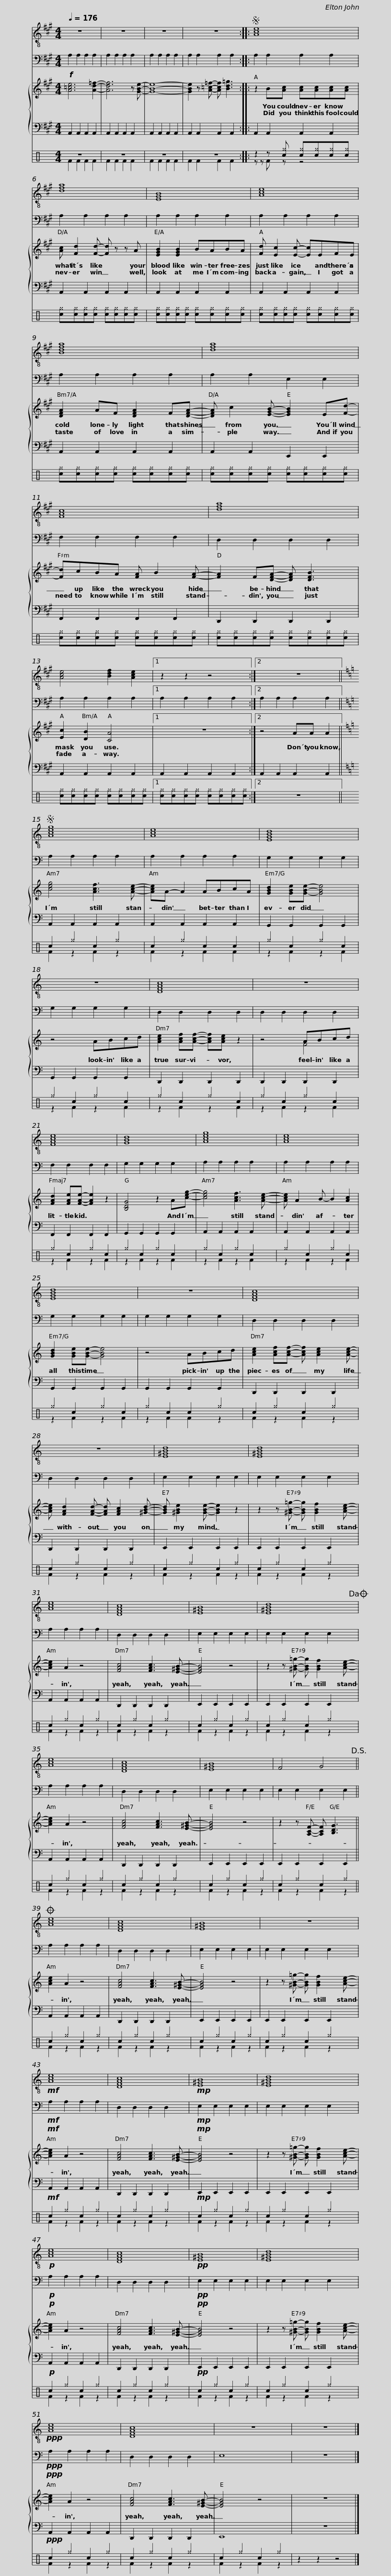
X:1
%%score 1 2 { ( 3 5 ) | 4 } ( 6 7 )
L:1/8
Q:1/4=176
M:4/4
I:linebreak $
K:A
V:1 treble-8
V:2 bass transpose=-12
V:3 treble
V:5 treble
V:4 bass
V:6 perc
K:none
V:7 perc
K:none
V:1
 z8 | z8 | z8 |$ z8 ::S [Ace]8 | %5
 [dfa]8 |$ [EGB]8 | [Ace]8 | [Bdfa]8 |$ [dfa]8 | %10
 [FAc]8 |$ [dfa]8 | [Ace]4 [Bdf]2 [Ace]2 |1 z2 z2 z4 :|2 z8 ||$ %15
[K:C]S [Aceg]8 | [Ace]8 |$ [EGBd]8 | z8 | [DFAc]8 |$ %20
 z8 | [FAce]8 | [GBd]8 |$ [Aceg]8 | [Ace]8 | %25
 [EGBd]8 |$ z8 | [DFAc]8 | z8 |$ [E^GBd]8 | %30
 [E^GBd]8 | [Ace]8 |$ [DFAc]8 | [E^GB]8 | [E^GBd]8!dacoda! |$ %35
 [Ace]8 | [DFAc]8 | [E^GB]8 | F4 G4!D.S.! ||$[K:C]O [Ace]8 | %40
 [DFAc]8 | [E^GB]8 | z8 |$!mf! [Ace]8 | [DFAc]8 | %45
!mp! [E^GB]8 | [E^GBd]8 |$!p! [Ace]8 | [DFAc]8 |!pp! [E^GB]8 | %50
 [E^GBd]8 |$!ppp! [Ace]8 | [DFAc]8 | z8 | z8 |] %55
V:2
 A,2 A,2 A,2 A,2 | A,2 A,2 A,2 A,2 | A,2 A,2 A,2 A,2 |$ A,2 A,2 A,2 A,2 :: A,2 A,2 A,2 A,2 | %5
 A,2 A,2 A,2 A,2 |$ A,2 A,2 A,2 A,2 | A,2 A,2 A,2 A,2 | A,2 A,2 A,2 A,2 |$ A,2 A,2 E,2 E,2 | %10
 F,2 F,2 F,2 F,2 |$ D,2 D,2 D,2 D,2 | A,2 A,2 A,2 A,2 |1 A,2 A,2 A,2 A,2 :|2 A,2 A,2 A,2 A,2 ||$ %15
[K:C] A,2 A,2 A,2 A,2 | A,2 A,2 A,2 A,2 |$ G,2 G,2 G,2 G,2 | G,2 G,2 G,2 G,2 | D,2 D,2 D,2 D,2 |$ %20
 D,2 D,2 D,2 D,2 | F,2 F,2 F,2 F,2 | G,2 G,2 G,2 G,2 |$ A,2 A,2 A,2 A,2 | A,2 A,2 A,2 A,2 | %25
 G,2 G,2 G,2 G,2 |$ G,2 G,2 G,2 G,2 | D,2 D,2 D,2 D,2 | D,2 D,2 D,2 D,2 |$ E,2 E,2 E,2 E,2 | %30
 E,2 E,2 E,2 E,2 | A,2 A,2 A,2 A,2 |$ D,2 D,2 D,2 D,2 | E,2 E,2 E,2 E,2 | E,2 E,2 E,2 E,2 |$ %35
 A,2 A,2 A,2 A,2 | D,2 D,2 D,2 D,2 | E,2 E,2 E,2 E,2 | E,2 E,2 E,2 E,2 ||$[K:C] A,2 A,2 A,2 A,2 | %40
 D,2 D,2 D,2 D,2 | E,2 E,2 E,2 E,2 | E,2 E,2 E,2 E,2 |$!mf! A,2 A,2 A,2 A,2 | D,2 D,2 D,2 D,2 | %45
!mp! E,2 E,2 E,2 E,2 | E,2 E,2 E,2 E,2 |$!p! A,2 A,2 A,2 A,2 | D,2 D,2 D,2 D,2 |!pp! E,2 E,2 E,2 E,2 | %50
 E,2 E,2 E,2 E,2 |$!ppp! A,2 A,2 A,2 A,2 | D,2 D,2 D,2 D,2 | E,8 | z8 |] %55
V:3
!f! [A=ce]6 [Ad=f]2- | [Adf]6 z [GBe]- | [GBe]8- |$ [GBe]2 z [A=c=f]- [Acf] [Bd=g]3 :: z2 B[Ac] [Ac][Ac][Ac][Ac] | %5
 [Ac] [Fd]2 [Fd]- [Fd] z z A |$ [EGB]2 [EGB]2 BABA | [Fd] [Ec]2 [Ec]- [Ec]EFE | [DFA]2 AF [DFA]2 F[DFA]- |$ [DFA] c2 [EGB]- [EGB]2 E[Fd]- | %10
 [Fd]cBA [FA] B2 [FA]- |$ [FA]2 F[DFA]- [DFA] [DFB]3 | [Ec]2 [DB]2 [CA]4 |1 z8 :|2 z4 AA A2 ||$ %15
[K:C] [ceg]4 [Acf]3 [Ace]- | [Ace]A- A2 ABcA |$ [GBd]2 [GBe][GBe]- [GBe]4 | z4 ABcd | [Ace]2 [Acf][Acf]- [Acf][Ace] z2 |$ %20
 z4 ABcd | [FAd]2 [FAe][FAe]- [FAe]2 z2 | [B,DG]4 z2 A[ceg]- |$ [ceg]4 [Acf]3 [Ace]- | [Ace] A2 B- B2 [Ac]2 | %25
 [GBd]2 [GBe][GBe]- [GBe]4 |$ z4 ABcd | [Ace]2 [Acf][Acf]- [Acf] [Ace]2 [Ace]- | [Ace] [FAd]2 [FAd]- [FAd] [FAc]2 [^GBd]- |$ [GBd] [^GBe]2 [GBe]- [GBe]2 z2 | %30
 z2 z [^GB=g]- [GBg] [GBf]2 [Ace]- | [Ace]2 A2 z4 |$ [FAc]4 [FAc]3 [E^GB]- | [EGB]4 z4 | z2 z [^GB=g]- [GBg] [GBf]2 [Ace]- |$ %35
 [Ace]2 A2 z4 | [FAc]4 [FAc]3 [E^GB]- | [EGB]4 z4 | z2 z [A,CF]- [A,CF] [B,DG]3 ||$[K:C] [Ace]2 A2 z4 | %40
 [FAc]4 [FAc]3 [E^GB]- | [EGB]4 z4 | z2 z [^GB=g]- [GBg] [GBf]2 [Ace]- |$!mf! [Ace]2 A2 z4 | [FAc]4 [FAc]3 [E^GB]- | %45
!mp! [EGB]4 z4 | z2 z [^GB=g]- [GBg] [GBf]2 [Ace]- |$!p! [Ace]2 A2 z4 | [FAc]4 [FAc]3 [E^GB]- |!pp! [EGB]4 z4 | %50
 z2 z [^GB=g]- [GBg] [GBf]2 [Ace]- |$!ppp! [Ace]2 A2 z4 | [FAc]4 [FAc]3 [E^GB]- | [EGB]4 z4 | z8 |] %55
V:4
 A,,2 A,,2 A,,2 A,,2 | A,,2 A,,2 A,,2 A,,2 | A,,2 A,,2 A,,2 A,,2 |$ A,,2 A,,2 A,,2 A,,2 :: A,,2 A,,2 A,,2 A,,2 | %5
 A,,2 A,,2 A,,2 A,,2 |$ A,,2 A,,2 A,,2 A,,2 | A,,2 A,,2 A,,2 A,,2 | A,,2 A,,2 A,,2 A,,2 |$ A,,2 A,,2 E,,2 E,,2 | %10
 F,,2 F,,2 F,,2 F,,2 |$ D,,2 D,,2 D,,2 D,,2 | A,,2 A,,2 A,,2 A,,2 |1 A,,2 A,,2 A,,2 A,,2 :|2 A,,2 A,,2 A,,2 A,,2 ||$ %15
[K:C] A,,2 A,,2 A,,2 A,,2 | A,,2 A,,2 A,,2 A,,2 |$ G,,2 G,,2 G,,2 G,,2 | G,,2 G,,2 G,,2 G,,2 | D,,2 D,,2 D,,2 D,,2 |$ %20
 D,,2 D,,2 D,,2 D,,2 | F,,2 F,,2 F,,2 F,,2 | G,,2 G,,2 G,,2 G,,2 |$ A,,2 A,,2 A,,2 A,,2 | A,,2 A,,2 A,,2 A,,2 | %25
 G,,2 G,,2 G,,2 G,,2 |$ G,,2 G,,2 G,,2 G,,2 | D,,2 D,,2 D,,2 D,,2 | D,,2 D,,2 D,,2 D,,2 |$ E,,2 E,,2 E,,2 E,,2 | %30
 E,,2 E,,2 E,,2 E,,2 | A,,2 A,,2 A,,2 A,,2 |$ D,,2 D,,2 D,,2 D,,2 | E,,2 E,,2 E,,2 E,,2 | E,,2 E,,2 E,,2 E,,2 |$ %35
 A,,2 A,,2 A,,2 A,,2 | D,,2 D,,2 D,,2 D,,2 | E,,2 E,,2 E,,2 E,,2 | E,,2 E,,2 E,,2 E,,2 ||$[K:C] A,,2 A,,2 A,,2 A,,2 | %40
 D,,2 D,,2 D,,2 D,,2 | E,,2 E,,2 E,,2 E,,2 | E,,2 E,,2 E,,2 E,,2 |$ A,,2 A,,2 A,,2 A,,2 | D,,2 D,,2 D,,2 D,,2 | %45
 E,,2 E,,2 E,,2 E,,2 | E,,2 E,,2 E,,2 E,,2 |$ A,,2 A,,2 A,,2 A,,2 | D,,2 D,,2 D,,2 D,,2 | E,,2 E,,2 E,,2 E,,2 | %50
 E,,2 E,,2 E,,2 E,,2 |$ A,,2 A,,2 A,,2 A,,2 | D,,2 D,,2 D,,2 D,,2 | E,,8 | z8 |] %55
V:5
 x8 | x8 | x8 |$ x8 :: x8 | %5
 x8 |$ x8 | x8 | x8 |$ x8 | %10
 x8 |$ x8 | x8 |1 x8 :|2 x8 ||$ %15
[K:C] x8 | x8 |$ x8 | x8 | x8 |$ %20
 z4 F4 | x8 | x8 |$ x8 | x8 | %25
 x8 |$ x8 | x8 | x8 |$ x8 | %30
 x8 | x8 |$ x8 | x8 | x8 |$ %35
 x8 | x8 | x8 | x8 ||$[K:C] x8 | %40
 x8 | x8 | x8 |$ x8 | x8 | %45
 x8 | x8 |$ x8 | x8 | x8 | %50
 x8 |$ x8 | x8 | x8 | x8 |] %55
V:6
[K:C] z8 | z8 | z8 |$ z8 :: z2 z [c^g] [c^g][c^g][c^g][c^g] | %5
 [c^g][c^g][c^g][c^g] [c^g][c^g][c^g][c^g] |$ [c^g][c^g][c^g][c^g] [c^g][c^g][c^g][c^g] | [c^g][c^g][c^g][c^g] [c^g][c^g][c^g][c^g] | [c^g][c^g][c^g][c^g] [c^g][c^g][c^g][c^g] |$ [c^g][c^g][c^g][c^g] [c^g][c^g][c^g][c^g] | %10
 [c^g][c^g][c^g][c^g] [c^g][c^g][c^g][c^g] |$ [c^g][c^g][c^g][c^g] [c^g][c^g][c^g][c^g] | [c^g][c^g][c^g][c^g] [c^g][c^g][c^g][c^g] |1 [c^g][c^g][c^g][c^g] [c^g][c^g][c^g][c^g] :|2 z8 ||$ %15
 c2 ^g2 c2 ^g2 | c2 ^g2 c2 c2 |$ ^g2 c2 ^g2 c2 | ^g2 c2 ^g2 c2 | ^g2 c2 ^g2 c2 |$ %20
 ^g2 c2 ^g2 c2 | ^g2 c2 ^g2 c2 | ^g2 c2 ^g2 c2 |$ ^g2 c2 ^g2 c2 | ^g2 c2 ^g2 c2 | %25
 ^g2 c2 ^g2 c2 |$ ^g2 c2 c2 ^g2 | c2 ^g2 c2 ^g2 | c2 ^g2 c2 ^g2 |$ c2 ^g2 c2 ^g2 | %30
 c2 ^g2 c2 ^g2 | c2 ^g2 c2 ^g2 |$ c2 ^g2 c2 ^g2 | c2 ^g2 c2 ^g2 | c2 ^g2 c2 ^g2 |$ %35
 c2 ^g2 c2 ^g2 | c2 ^g2 c2 ^g2 | c2 ^g2 c2 ^g2 | c2 ^g2 c2 ^g2 ||$ c2 ^g2 c2 ^g2 | %40
 c2 ^g2 c2 ^g2 | c2 ^g2 c2 ^g2 | c2 ^g2 c2 ^g2 |$!mf! c2 ^g2 c2 ^g2 | c2 ^g2 c2 ^g2 | %45
!mp! c2 ^g2 c2 ^g2 | c2 ^g2 c2 ^g2 |$!p! c2 ^g2 c2 ^g2 | c2 ^g2 c2 ^g2 |!pp! c2 ^g2 c2 ^g2 | %50
 c2 ^g2 c2 ^g2 |$!ppp! c2 ^g2 c2 ^g2 | c2 ^g2 c2 ^g2 | c2 ^g2 c2 ^g2 | z2 z2 z4 |] %55
V:7
[K:C] F2 F2 F2 F2 | F2 F2 F2 F2 | F2 F2 F2 F2 |$ F2 F2 F2 F2 :: z z F z z4 | %5
 x8 |$ x8 | x8 | x8 |$ x8 | %10
 x8 |$ x8 | x8 |1 x8 :|2 x8 ||$ %15
 F2 z2 F2 z2 | F2 z2 F2 F2 |$ z2 F2 z2 F2 | z2 F2 z2 F2 | z2 F2 z2 F2 |$ %20
 z2 F2 z2 F2 | z2 F2 z2 F2 | z2 F2 z2 F2 |$ z2 F2 z2 F2 | z2 F2 z2 F2 | %25
 z2 F2 z2 F2 |$ z2 F2 F2 z2 | F2 z2 F2 z2 | F2 z2 F2 z2 |$ F2 z2 F2 z2 | %30
 F2 z2 F2 z2 | F2 z2 F2 z2 |$ F2 z2 F2 z2 | F2 z2 F2 z2 | F2 z2 F2 z2 |$ %35
 F2 z2 F2 z2 | F2 z2 F2 z2 | F2 z2 F2 z2 | F2 z2 F2 z2 ||$ F2 z2 F2 z2 | %40
 F2 z2 F2 z2 | F2 z2 F2 z2 | F2 z2 F2 z2 |$ F2 z2 F2 z2 | F2 z2 F2 z2 | %45
 F2 z2 F2 z2 | F2 z2 F2 z2 |$ F2 z2 F2 z2 | F2 z2 F2 z2 | F2 z2 F2 z2 | %50
 F2 z2 F2 z2 |$ F2 z2 F2 z2 | F2 z2 F2 z2 | F2 z2 F2 z2 | x8 |] %55
